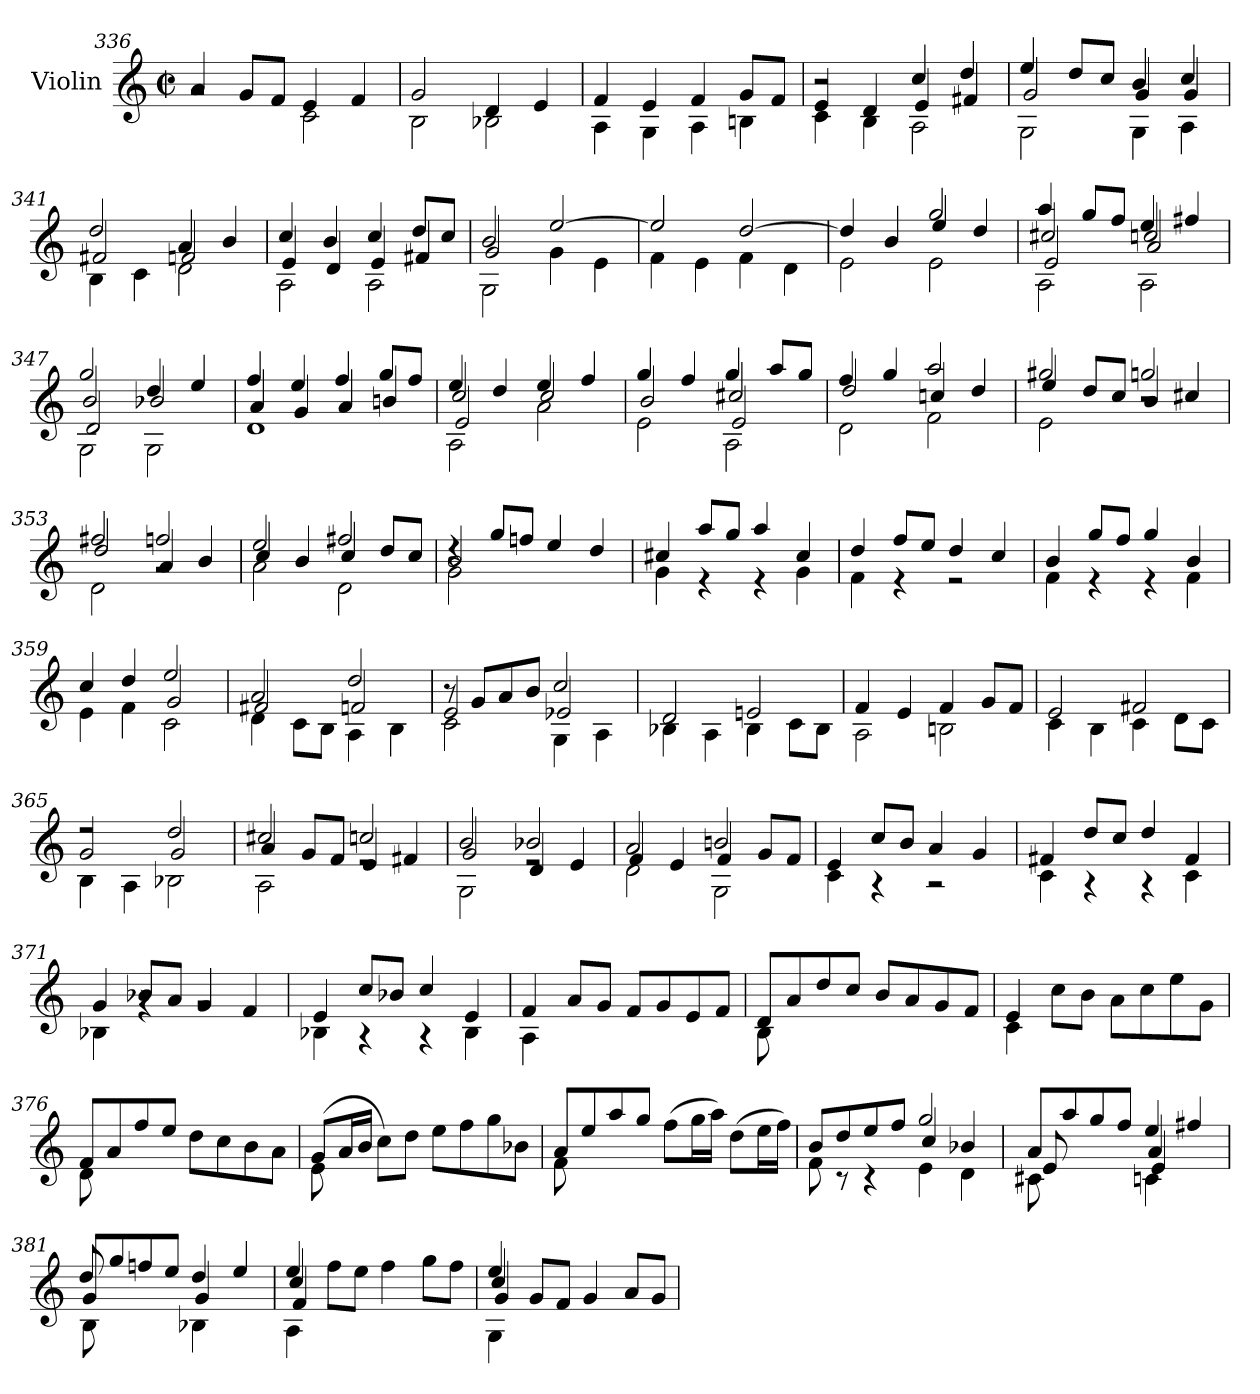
**kern
*part1
*staff1
*I"Violin
*I'Vln.
*clefG2
*k[]
*M2/2
*met(c|)
=336
*^
4a/	2rg
8g/L	.
8f/J	.
4e/	2c\
4f/	.
=337	=337
2g/	2B\
4d/	2B-X\
4e/	.
=338	=338
4f/	4A\
4e/	4G\
4f/	4A\
8g/L	4Bn\
8f/J	.
=339	=339
*	*^
2r	4c\	4e/
.	4B\	4d/
4cc/	2A\	4e/
4dd/	.	4f#X/
=340	=340	=340
4ee/	2G\	2g/
8dd/L	.	.
8cc/J	.	.
4b/	4G\	4g/
4cc/	4A\	4g/
!!LO:LB:g=z	!!	!!
=341	=341	=341
2dd/	4B\	2f#X/
.	4c\	.
4a/	2d\	2fn/
4b/	.	.
=342	=342	=342
4cc/	2A\	4e/
4b/	.	4d/
4cc/	2A\	4e/
8dd/L	.	4f#X/
8cc/J	.	.
=343	=343	=343
2b/	2G\	2g/
[2ee/	4g\	2ryy
.	4e\	.
*	*v	*v
=344	=344
2ee/]	4f\
.	4e\
[2dd/	4f\
.	4d\
=345	=345
*	*^
4dd/]	2e\	2ryy
4b/	.	.
2gg/	2e\	4ee/
.	.	4dd/
=346	=346	=346
*	*	*^
4aa/	2A\	2cc#X/	2e/
8gg/L	.	.	.
8ff/J	.	.	.
4ee/	2A\	2ccn/	2a/
4ff#X/	.	.	.
=347	=347	=347	=347
2gg/	2G\	2b/	2d/
4dd/	2G\	2b-X/	2ryy
4ee/	.	.	.
*	*	*v	*v
=348	=348	=348
4ff/	1d	4a/
4ee/	.	4g/
4ff/	.	4a/
8gg/L	.	4bn/
8ff/J	.	.
=349	=349	=349
*	*	*^
4ee/	2A\	2cc/	2e/
4dd/	.	.	.
4ee/	2a\	2cc/	2ryy
4ff/	.	.	.
!!LO:LB:g=z	!!	!!	!!
=350	=350	=350	=350
4gg/	2e\	2b/	2ryy
4ff/	.	.	.
4gg/	2A\	2cc#X/	2e/
8aa/L	.	.	.
8gg/J	.	.	.
*	*	*v	*v
=351	=351	=351
4ff/	2d\	2dd/
4gg/	.	.
2aa/	2f\	4ccn/
.	.	4dd/
=352	=352	=352
2gg#X/	2e\	4ee/
.	.	8dd/L
.	.	8cc/J
2ggn/	2r	4b/
.	.	4cc#X/
=353	=353	=353
2ff#X/	2d\	2dd/
2ffn/	2rg	4a/
.	.	4b/
=354	=354	=354
2ee/	2a\	4cc/
.	.	4b/
2ff#X/	2d\	4cc/
.	.	8dd/L
.	.	8cc/J
=355	=355	=355
4rdd	2g\	2b/
8gg/L	.	.
8ffn/J	.	.
4ee/	2ryy	2ryy
4dd/	.	.
*	*v	*v
=356	=356
4cc#X/	4g\
8aa/L	4r
8gg/J	.
4aa/	4r
4cc#/	4g\
=357	=357
4dd/	4f\
8ff/L	4r
8ee/J	.
4dd/	2r
4cc/	.
=358	=358
4b/	4f\
8gg/L	4r
8ff/J	.
4gg/	4r
4b/	4f\
!!LO:LB:g=z	!!
=359	=359
*	*^
4cc/	4e\	2ryy
4dd/	4f\	.
2ee/	2c\	2g/
=360	=360	=360
2a/	4d\	2f#X/
.	8c\L	.
.	8B\J	.
2dd/	4A\	2fn/
.	4B\	.
=361	=361	=361
8r	2c\	2e/
8g/L	.	.
8a/	.	.
8b/J	.	.
2cc/	4G\	2e-X/
.	4A\	.
*	*v	*v
=362	=362
2d/	4B-X\
.	4A\
2en/	4B-\
.	8c\L
.	8B-\J
=363	=363
4f/	2A\
4e/	.
4f/	2Bn\
8g/L	.
8f/J	.
=364	=364
2e/	4c\
.	4B\
2f#X/	4c\
.	8d\L
.	8c\J
=365	=365
*	*^
2rdd	4B\	2g/
.	4A\	.
2dd/	2B-X\	2g/
=366	=366	=366
2cc#X/	2A\	4a/
.	.	8g/L
.	.	8f/J
2ccn/	2re	4e/
.	.	4f#X/
!!LO:LB:g=z	!!	!!
=367	=367	=367
2b/	2G\	2g/
2b-X/	2re	4d/
.	.	4e/
=368	=368	=368
2a/	2d\	4f/
.	.	4e/
2bn/	2G\	4f/
.	.	8g/L
.	.	8f/J
*	*v	*v
=369	=369
4e/	4c\
8cc/L	4r
8b/J	.
4a/	2r
4g/	.
=370	=370
4f#X/	4c\
8dd/L	4r
8cc/J	.
4dd/	4r
4f#/	4c\
=371	=371
4g/	4B-X\
8b-X/L	4rg
8a/J	.
4g/	2rg
4f/	.
=372	=372
4e/	4B-X\
8cc/L	4r
8b-X/J	.
4cc/	4r
4e/	4B-\
=373	=373
4f/	4A\
8a/L	4ryy
8g/J	.
8f/L	2ryy
8g/	.
8e/	.
8f/J	.
=374	=374
8d/L	8B\
8a/	8ryy
8dd/	4ryy
8cc/J	.
8b/L	2ryy
8a/	.
8g/	.
8f/J	.
!!LO:LB:g=z	!!
=375	=375
4e/	4c\
8cc\L	4ryy
8b\J	.
8a\L	2ryy
8cc\	.
8ee\	.
8g\J	.
=376	=376
8f/L	8d\
8a/	8ryy
8ff/	4ryy
8ee/J	.
8dd\L	2ryy
8cc\	.
8b\	.
8a\J	.
=377	=377
(8g/L	8e\
16a/L	8ryy
16b/JJ	.
8cc\L)	4ryy
8dd\J	.
8ee\L	2ryy
8ff\	.
8gg\	.
8b-X\J	.
=378	=378
8a/L	8f\
8ee/	8ryy
8aa/	4ryy
8gg/J	.
(>8ff\L	2ryy
16gg\L	.
16aa\JJ)	.
(>8dd\L	.
16ee\L	.
16ff\JJ)	.
=379	=379
*	*^
8b/L	8f\	2ryy
8dd/	8r	.
8ee/	4r	.
8ff/J	.	.
2gg/	4e\	4cc/
.	4d\	4b-X/
=380	=380	=380
*	*	*^
8a/L	8c#X\	8e/	2ryy
8aa/	8ryy	8ryy	.
8gg/	4ryy	4ryy	.
8ff/J	.	.	.
4ee/	4cn\	4a/	4e/
4ff#X/	4ryy	4ryy	4ryy
*	*	*v	*v
!!LO:LB:g=z
=381	=381	=381
8g/L	8B\	8dd/
8gg/	8ryy	8ryy
8ffn/	4ryy	4ryy
8ee/J	.	.
4dd/	4B-X\	4g/
4ee/	4ryy	4ryy
=382	=382	=382
*	*	*^
4ee/	4A\	4cc/	4f/
8ff\L	4ryy	4ryy	4ryy
8ee\J	.	.	.
4ff\	2ryy	2ryy	2ryy
8gg\L	.	.	.
8ff\J	.	.	.
=383	=383	=383	=383
4ee/	4G\	4cc/	4g/
8g/L	4ryy	4ryy	4ryy
8f/J	.	.	.
4g/	2ryy	2ryy	2ryy
8a/L	.	.	.
8g/J	.	.	.
*v	*v	*v	*v
=
*-
